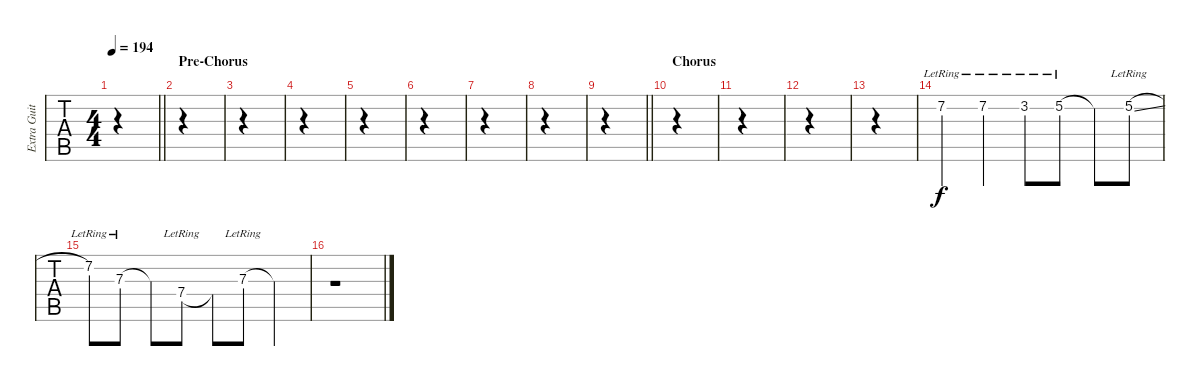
\track ("Extra Guitar" "Extra Guit") {instrument distortionguitar}
\staff {tabs}
\tuning (Eb4 Bb3 Gb3 Db3 Ab2 Eb2) {hide}
\ts (4 4)
\tempo 194
\clef g2
\barLineRight lightlight
\ks c
|
\section ("" "Pre-Chorus")
|
|
|
|
|
|
|
\barLineRight lightlight
|
\section ("" "Chorus")
|
|
|
|
7.2{lr}.4 7.2{lr}.4 3.2{lr}.8 5.2{lr}.8 5.2{t}.8 5.2{sl lr}.8 |
7.2{lr}.8 7.3{lr}.8 7.3{t}.8 7.4{lr}.8 7.4{t}.8 7.3{lr}.8 7.3{t}.4 |
r.1
